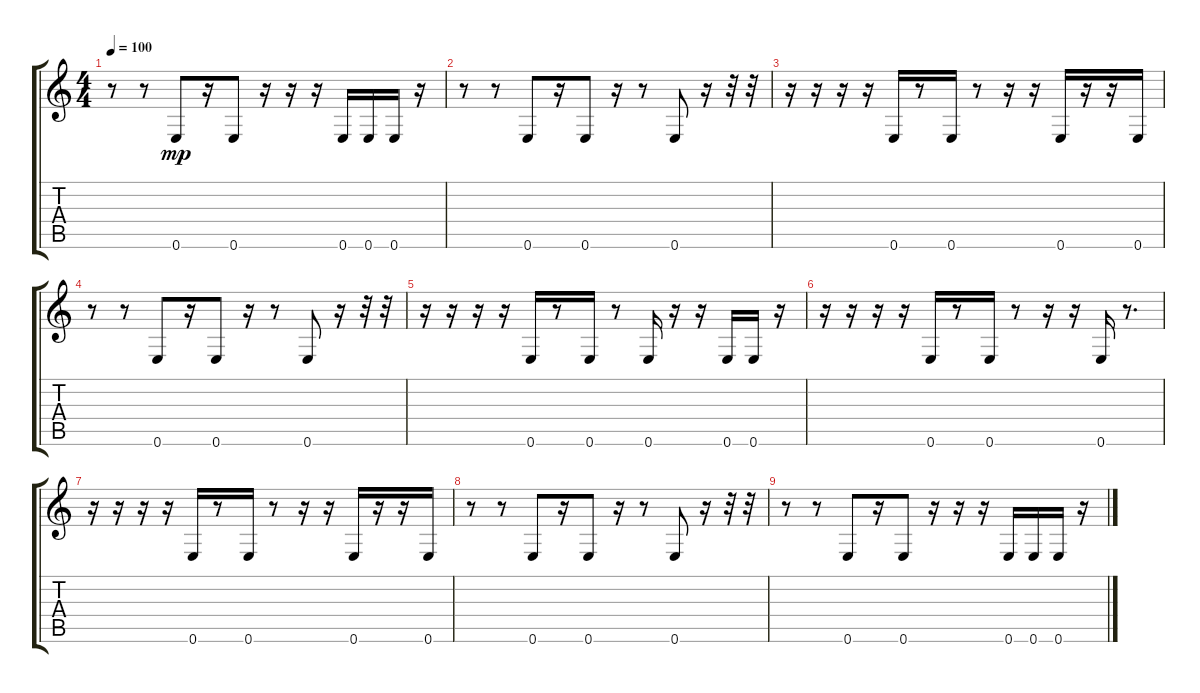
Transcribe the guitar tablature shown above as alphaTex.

\track "" {instrument acousticbass}
\staff {score tabs}
\tuning (E4 B3 G3 D3 A2 E2) {hide}
\ts (4 4)
\tempo 100
\clef g2
\ks c
r.8{dy mp} r.8 0.6.8 r.16 0.6.8 r.16 r.16 r.16 0.6.16 0.6.16 0.6.16 r.16 |
r.8 r.8 0.6.8 r.16 0.6.8 r.16 r.8 0.6.8 r.16 r.32 r.32 |
r.16 r.16 r.16 r.16 0.6.16 r.8 0.6.16 r.8 r.16 r.16 0.6.16 r.16 r.16 0.6.16 |
r.8 r.8 0.6.8 r.16 0.6.8 r.16 r.8 0.6.8 r.16 r.32 r.32 |
r.16 r.16 r.16 r.16 0.6.16 r.8 0.6.16 r.8 0.6.16 r.16 r.16 0.6.16 0.6.16 r.16 |
r.16 r.16 r.16 r.16 0.6.16 r.8 0.6.16 r.8 r.16 r.16 0.6.16 r.8{d} |
r.16 r.16 r.16 r.16 0.6.16 r.8 0.6.16 r.8 r.16 r.16 0.6.16 r.16 r.16 0.6.16 |
r.8 r.8 0.6.8 r.16 0.6.8 r.16 r.8 0.6.8 r.16 r.32 r.32 |
r.8 r.8 0.6.8 r.16 0.6.8 r.16 r.16 r.16 0.6.16 0.6.16 0.6.16 r.16
